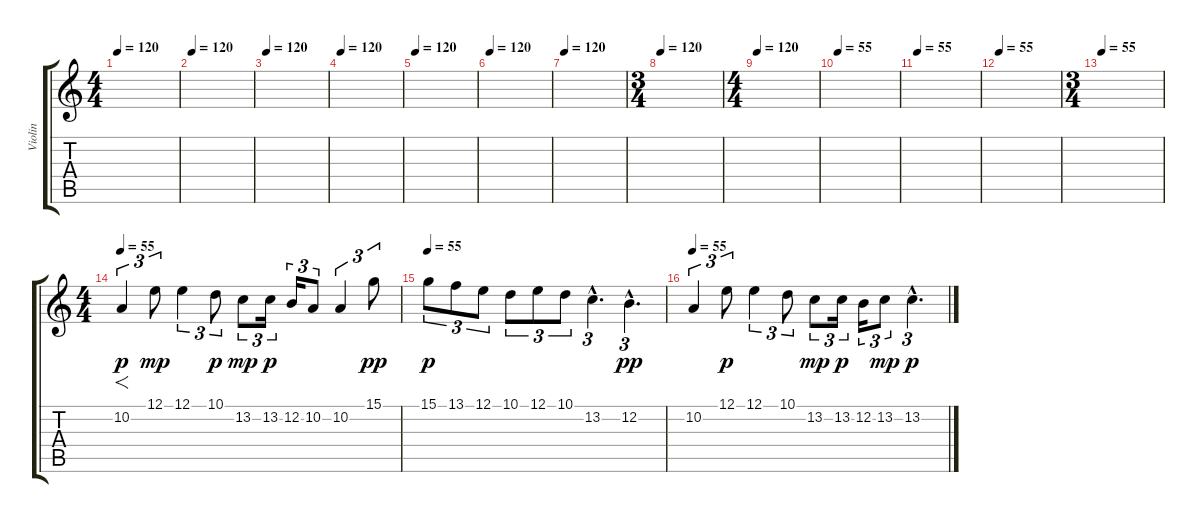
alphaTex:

\track ("Violin" "Violin") {instrument violin}
\staff {score tabs}
\tuning (E4 B3 G3 D3 A2 E2) {hide}
\ts (4 4)
\tempo 120
\clef g2
\ks c
|
\tempo 120
|
\tempo 120
|
\tempo 120
|
\tempo 120
|
\tempo 120
|
\tempo 120
|
\ts (3 4)
\tempo 120
|
\ts (4 4)
\tempo 120
|
\tempo 55
|
\tempo 55
|
\tempo 55
|
\ts (3 4)
\tempo 55
|
\ts (4 4)
\tempo 55
10.2.4{f tu (3 2) dy p volume 11} 12.1.8{tu (3 2) dy mp} 12.1.4{tu (3 2)} 10.1.8{tu (3 2) dy p} 13.2.8{tu (3 2) dy mp} 13.2.16{tu (3 2) dy p} 12.2.16{tu (3 2)} 10.2.8{tu (3 2)} 10.2.4{tu (3 2)} 15.1.8{tu (3 2) dy pp} |
\tempo 55
15.1.8{tu (3 2) dy p} 13.1.8{tu (3 2)} 12.1.8{tu (3 2)} 10.1.8{tu (3 2)} 12.1.8{tu (3 2)} 10.1.8{tu (3 2)} 13.2{hac}.4{d tu (3 2)} 12.2{hac}.4{d tu (3 2) dy pp} |
\tempo 55
10.2.4{tu (3 2)} 12.1.8{tu (3 2) dy p} 12.1.4{tu (3 2)} 10.1.8{tu (3 2)} 13.2.8{tu (3 2) dy mp} 13.2.16{tu (3 2) dy p} 12.2.16{tu (3 2)} 13.2.8{tu (3 2) dy mp} 13.2{hac}.4{d tu (3 2) dy p}
